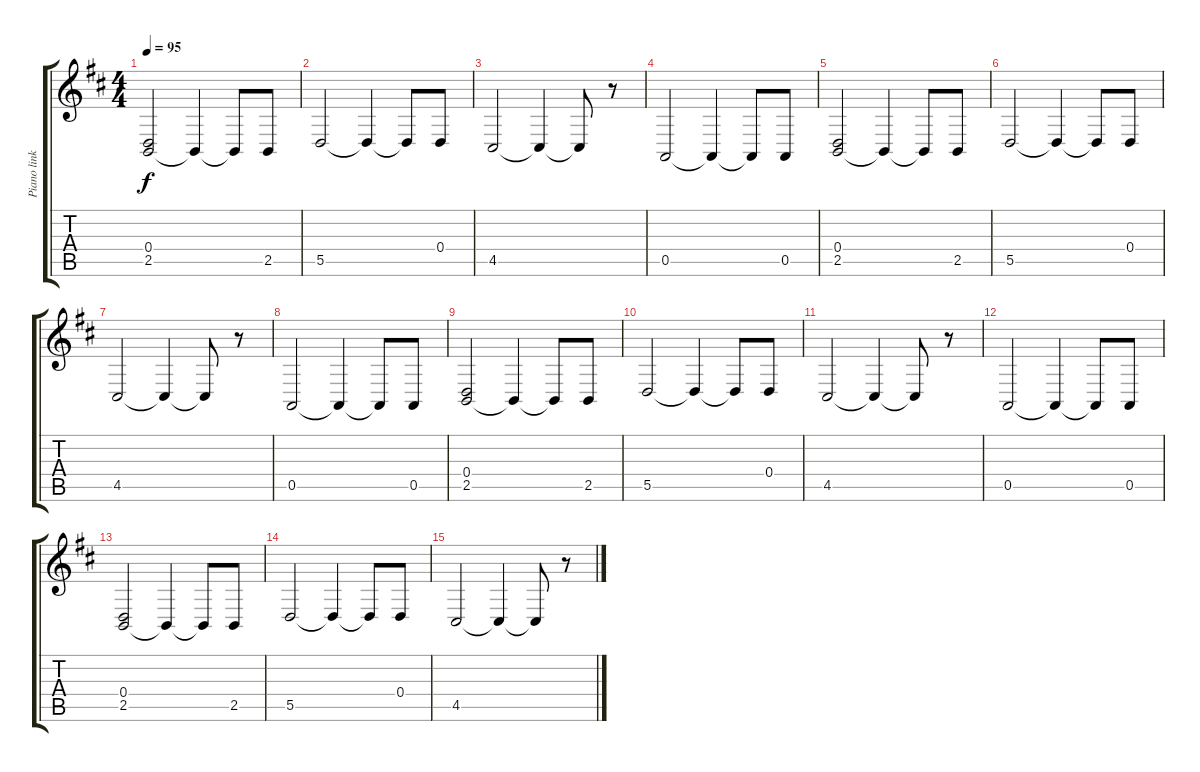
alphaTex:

\track ("Piano linkerhand" "Piano link") {instrument acousticgrandpiano}
\staff {score tabs}
\tuning (E4 B3 G3 D3 A2 E2) {hide}
\ts (4 4)
\tempo 95
\clef g2
\ks d
(0.4 2.5).2{dy f} 2.5{t}.4 2.5{t}.8 2.5.8 |
5.5.2 5.5{t}.4 5.5{t}.8 0.4.8 |
4.5.2 4.5{t}.4 4.5{t}.8 r.8 |
0.5.2 0.5{t}.4 0.5{t}.8 0.5.8 |
(0.4 2.5).2 2.5{t}.4 2.5{t}.8 2.5.8 |
5.5.2 5.5{t}.4 5.5{t}.8 0.4.8 |
4.5.2 4.5{t}.4 4.5{t}.8 r.8 |
0.5.2 0.5{t}.4 0.5{t}.8 0.5.8 |
(0.4 2.5).2 2.5{t}.4 2.5{t}.8 2.5.8 |
5.5.2 5.5{t}.4 5.5{t}.8 0.4.8 |
4.5.2 4.5{t}.4 4.5{t}.8 r.8 |
0.5.2 0.5{t}.4 0.5{t}.8 0.5.8 |
(0.4 2.5).2 2.5{t}.4 2.5{t}.8 2.5.8 |
5.5.2 5.5{t}.4 5.5{t}.8 0.4.8 |
4.5.2 4.5{t}.4 4.5{t}.8 r.8
